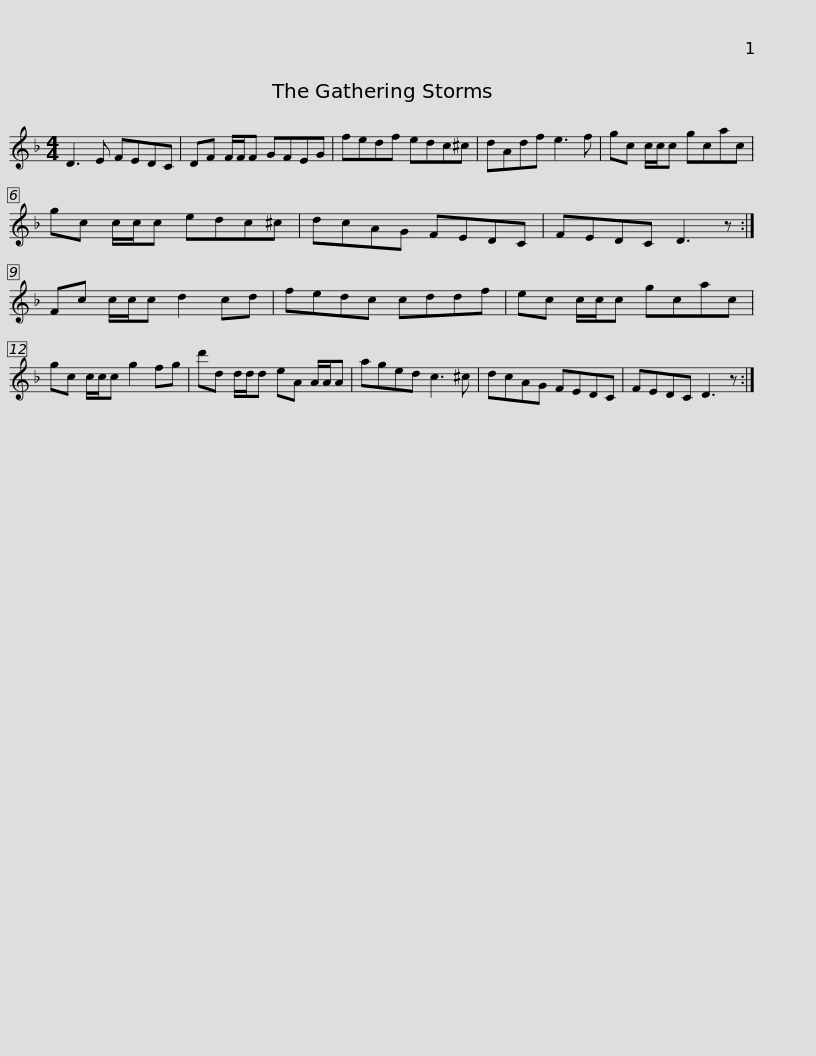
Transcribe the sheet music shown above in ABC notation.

X:1
L:1/8
M:4/4
I:linebreak $
K:Dmin
V:1 treble
V:1
 D3 E FEDC | DF F/F/F GFEG | fedf edc^c | dAdf e3 f | gc c/c/c gcac |$ %5
 gc c/c/c edc^c | dcAG FEDC | FEDC D3 z :| Fc c/c/c d2 cd | fedc cddf |$ %10
 ec c/c/c gcac | gc c/c/c g2 fg | d'd d/d/d eA A/A/A | aged c3 ^c | dcAG FEDC |$ %15
 FEDC D3 z :| %16
